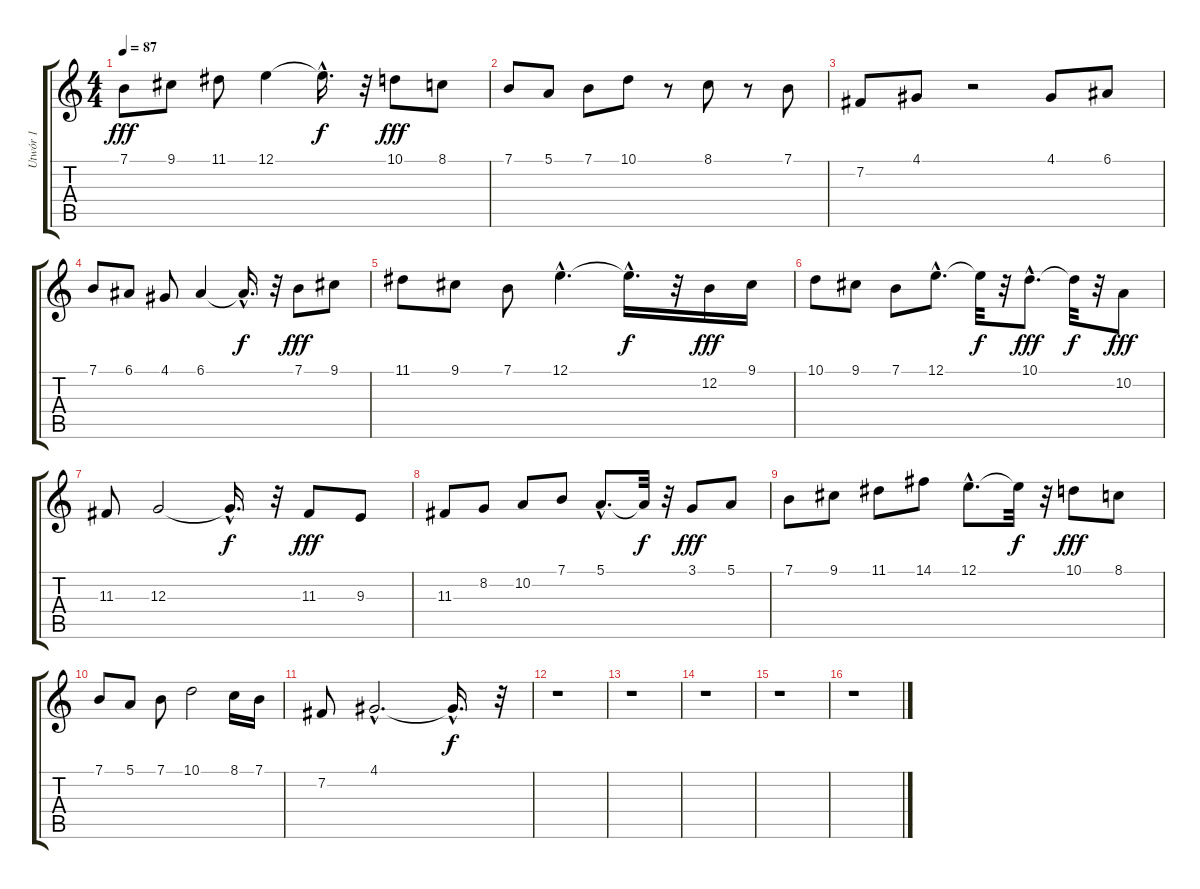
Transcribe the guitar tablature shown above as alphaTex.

\track ("Utwór 1" "Utwór 1") {instrument acousticgrandpiano}
\staff {score tabs}
\tuning (E4 B3 G3 D3 A2 E2) {hide}
\ts (4 4)
\tempo 87
\clef g2
\ks c
7.1.8{dy fff} 9.1.8 11.1.8 12.1.4 12.1{hac t}.16{d dy f} r.32 10.1.8{dy fff} 8.1.8 |
7.1.8 5.1.8 7.1.8 10.1.8 r.8 8.1.8 r.8 7.1.8 |
7.2.8 4.1.8 r.2 4.1.8 6.1.8 |
7.1.8 6.1.8 4.1.8 6.1.4 6.1{hac t}.16{d dy f} r.32 7.1.8{dy fff} 9.1.8 |
11.1.8 9.1.8 7.1.8 12.1{hac}.4{d} 12.1{hac t}.16{d dy f} r.32 12.2.16{dy fff} 9.1.16 |
10.1.8 9.1.8 7.1.8 12.1{hac}.8{d} 12.1{t}.32{dy f} r.32 10.1{hac}.8{d dy fff} 10.1{t}.32{dy f} r.32 10.2.8{dy fff} |
11.3.8 12.3.2 12.3{hac t}.16{d dy f} r.32 11.3.8{dy fff} 9.3.8 |
11.3.8 8.2.8 10.2.8 7.1.8 5.1{hac}.8{d} 5.1{t}.32{dy f} r.32 3.1.8{dy fff} 5.1.8 |
7.1.8 9.1.8 11.1.8 14.1.8 12.1{hac}.8{d} 12.1{t}.32{dy f} r.32 10.1.8{dy fff} 8.1.8 |
7.1.8 5.1.8 7.1.8 10.1.2 8.1.16 7.1.16 |
7.2.8 4.1{hac}.2{d} 4.1{hac t}.16{d dy f} r.32 |
r.1 |
r.1 |
r.1 |
r.1 |
r.1
